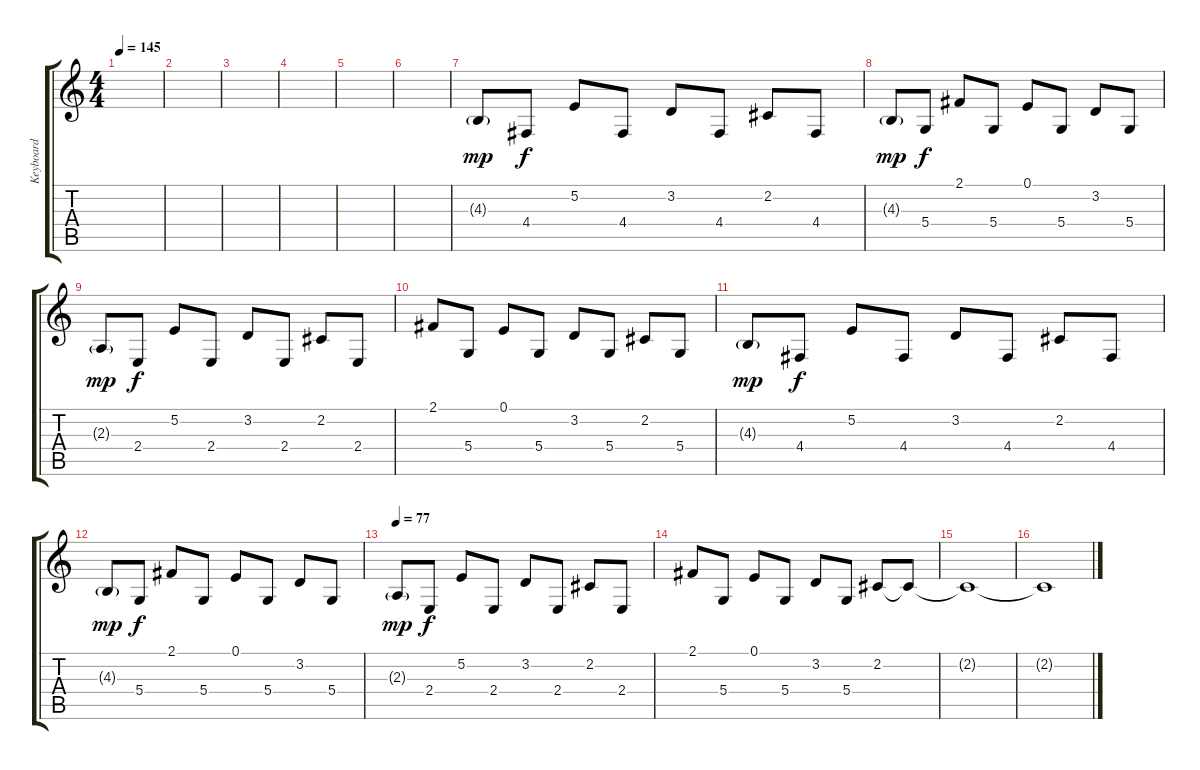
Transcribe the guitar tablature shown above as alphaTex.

\track ("Keyboard" "Keyboard") {instrument electricgrandpiano}
\staff {score tabs}
\tuning (E4 B3 G3 D3 A2 E2) {hide}
\ts (4 4)
\tempo 145
\clef g2
\ks c
|
|
|
|
|
|
4.3{g}.8{dy mp} 4.4.8{dy f} 5.2.8 4.4.8 3.2.8 4.4.8 2.2.8 4.4.8 |
4.3{g}.8{dy mp} 5.4.8{dy f} 2.1.8 5.4.8 0.1.8 5.4.8 3.2.8 5.4.8 |
2.3{g}.8{dy mp} 2.4.8{dy f} 5.2.8 2.4.8 3.2.8 2.4.8 2.2.8 2.4.8 |
2.1.8 5.4.8 0.1.8 5.4.8 3.2.8 5.4.8 2.2.8 5.4.8 |
4.3{g}.8{dy mp} 4.4.8{dy f} 5.2.8 4.4.8 3.2.8 4.4.8 2.2.8 4.4.8 |
4.3{g}.8{dy mp} 5.4.8{dy f} 2.1.8 5.4.8 0.1.8 5.4.8 3.2.8 5.4.8 |
\tempo 77
2.3{g}.8{dy mp} 2.4.8{dy f} 5.2.8 2.4.8 3.2.8 2.4.8 2.2.8 2.4.8 |
2.1.8 5.4.8 0.1.8 5.4.8 3.2.8 5.4.8 2.2.8 2.2{t}.8 |
2.2{t}.1 |
2.2{t}.1
